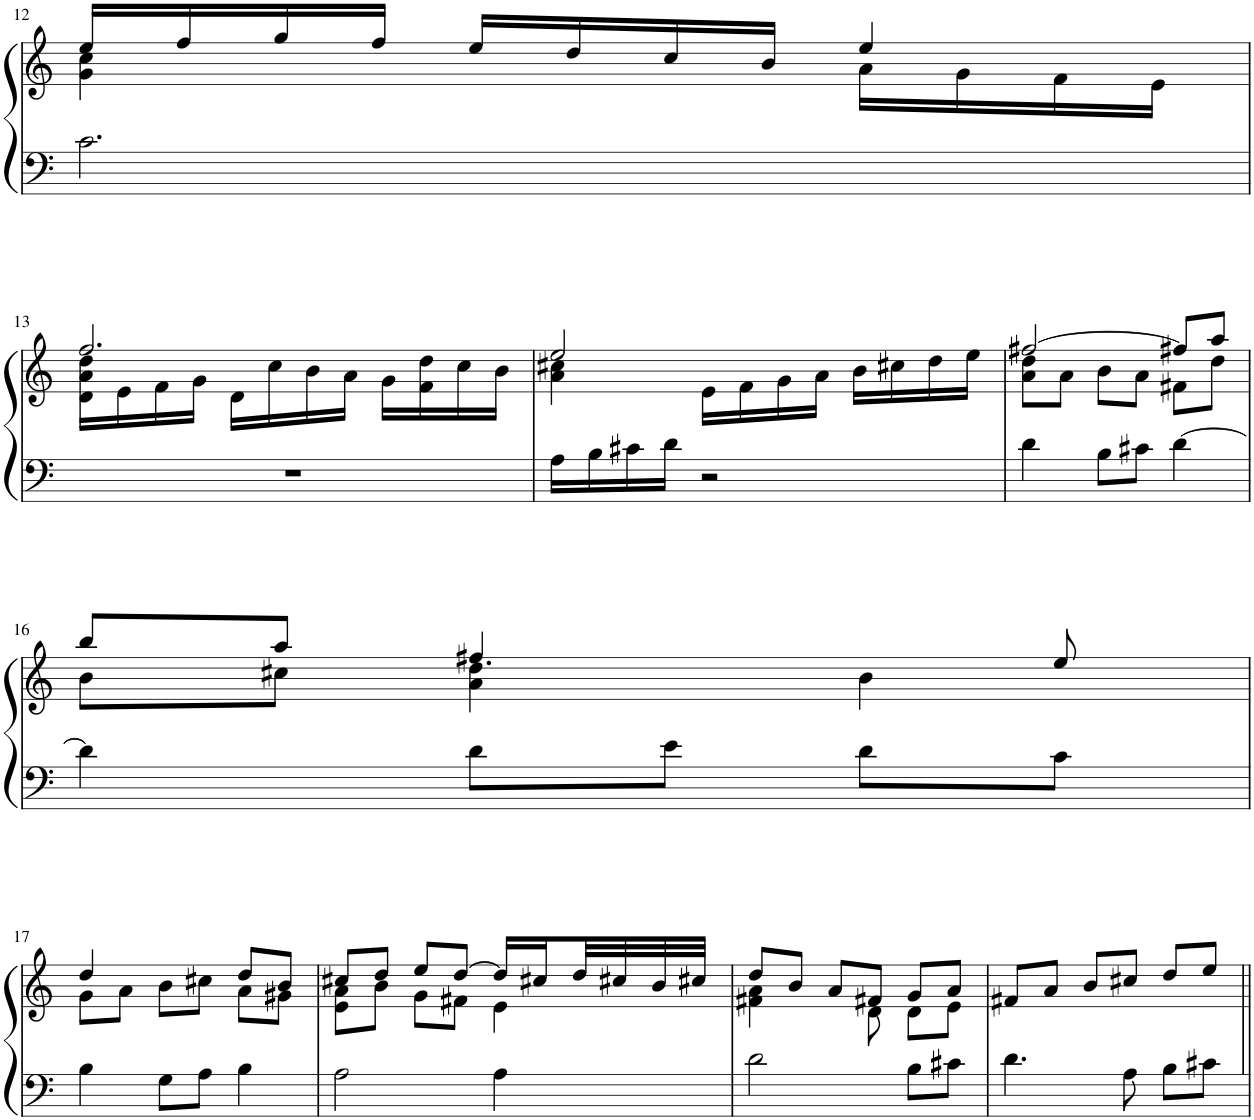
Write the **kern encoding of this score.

**kern	**kern
*part1	*part1
*staff2	*staff1
*I"Piano	*
*I'Pno.	*
!!LO:PB:g=z
*clefF4	*clefG2
*k[]	*k[]
*M3/4	*M3/4
=12	=12
*	*^
2.c\	16ee/LL	4g\ 4cc\
.	16ff/	.
.	16gg/	.
.	16ff/JJ	.
.	16ee/LL	4ryy
.	16dd/	.
.	16cc/	.
.	16b/JJ	.
.	4ee/	16a\LL
.	.	16g\
.	.	16f\
.	.	16e\JJ
!!LO:LB:g=z	!!
=13	=13	=13
2.r	2.ff/	16d\ 16a\ 16dd\LL
.	.	16e\
.	.	16f\
.	.	16g\JJ
.	.	16d\LL
.	.	16cc\
.	.	16b\
.	.	16a\JJ
.	.	16g\LL
.	.	16f\ 16dd\
.	.	16cc\
.	.	16b\JJ
=14	=14	=14
16A\LL	2ee/	4a\ 4cc#X\
16B\	.	.
16c#X\	.	.
16d\JJ	.	.
2r	.	16e\LL
.	.	16f\
.	.	16g\
.	.	16a\JJ
.	16b\LL	4ryy
.	16cc#X\	.
.	16dd\	.
.	16ee\JJ	.
=15	=15	=15
4d\	[2ff#X/	8a\ 8dd\L
.	.	8a\J
8B\L	.	8b\L
8c#X\J	.	8a\J
[4d\	8ff#X/L]	8f#X\L
.	8aa/J	8dd\J
!!LO:LB:g=z	!!
=16	=16	=16
4d\]	8bb/L	8b\L
.	8aa/J	8cc#X\J
8d\L	4.ff#X/	4a\ 4dd\
8e\J	.	.
8d\L	.	4b\
8c\J	8ee/	.
!!LO:LB:g=z	!!
=17	=17	=17
4B\	4dd/	8g\L
.	.	8a\J
8G\L	8b\L	4ryy
8A\J	8cc#X\J	.
4B\	8dd/L	8a\L
.	8b/J	8g#X\J
=18	=18	=18
2A\	8cc#X/L	8e\ 8a\L
.	8dd/J	8b\J
.	8ee/L	8g\L
.	[8dd/J	8f#X\J
4A\	16dd/LL]	4e\
.	16cc#X/	.
.	32dd/L	.
.	32cc#X/	.
.	32b/	.
.	32cc#X/JJJ	.
=19	=19	=19
2d\	8dd/L	4f#X\ 4a\
.	8b/J	.
.	8a/L	8ryy
.	8f#X/J	8d\
8B\L	8g/L	8d\L
8c#X\J	8a/J	8e\J
*	*v	*v
=20	=20
4.d\	8f#X/L
.	8a/J
.	8b/L
8A\	8cc#X/J
8B\L	8dd/L
8c#X\J	8ee/J
=||	=||
*-	*-
